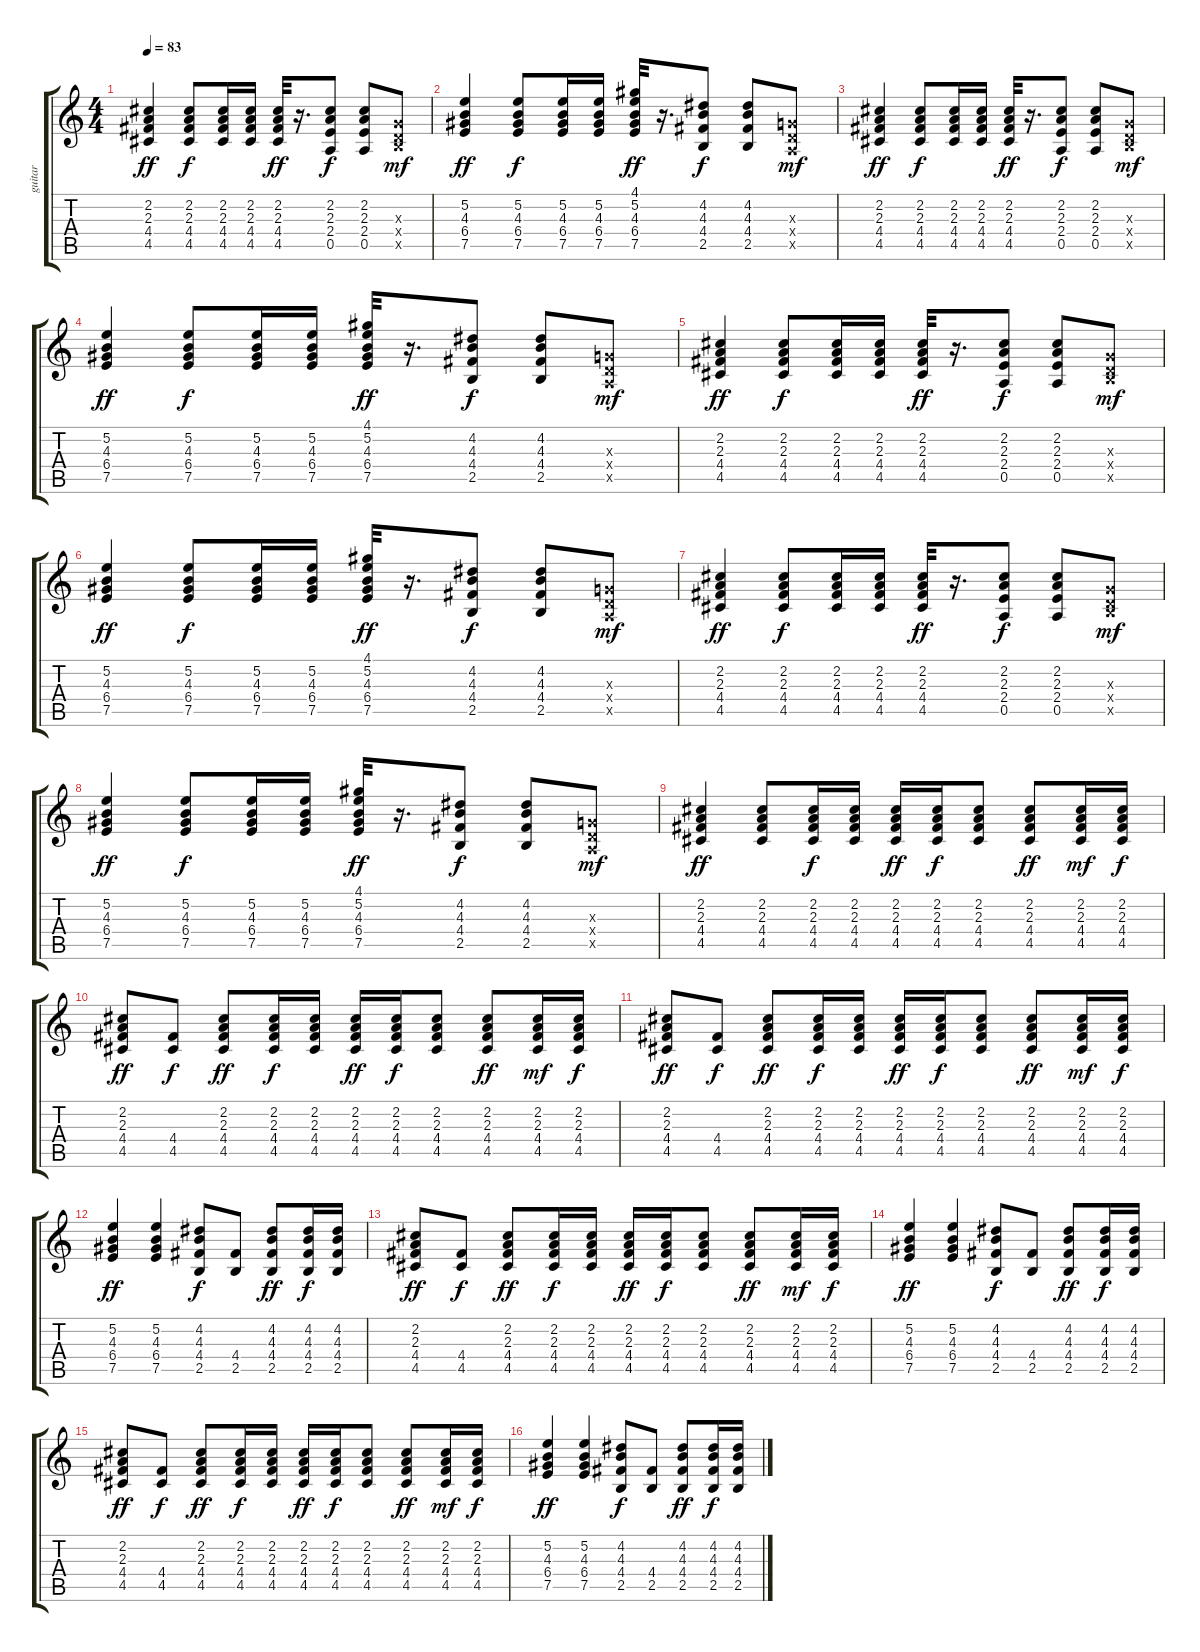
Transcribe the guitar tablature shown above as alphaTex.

\track ("guitar" "guitar") {instrument electricguitarjazz}
\staff {score tabs}
\tuning (E4 B3 G3 D3 A2 E2) {hide}
\ts (4 4)
\tempo 83
\clef g2
\ks c
(2.2 2.3 4.4 4.5).4{dy ff} (2.2 2.3 4.4 4.5).8{dy f} (2.2 2.3 4.4 4.5).16 (2.2 2.3 4.4 4.5).16 (2.2 2.3 4.4 4.5).32{dy ff} r.16{d} (2.2 2.3 2.4 0.5).8{dy f} (2.2 2.3 2.4 0.5).8 (0.3{x} 0.4{x} 2.5{x}).8{dy mf} |
(5.2 4.3 6.4 7.5).4{dy ff} (5.2 4.3 6.4 7.5).8{dy f} (5.2 4.3 6.4 7.5).16 (5.2 4.3 6.4 7.5).16 (4.1 5.2 4.3 6.4 7.5).32{dy ff} r.16{d} (4.2 4.3 4.4 2.5).8{dy f} (4.2 4.3 4.4 2.5).8 (0.3{x} 0.4{x} 0.5{x}).8{dy mf} |
(2.2 2.3 4.4 4.5).4{dy ff} (2.2 2.3 4.4 4.5).8{dy f} (2.2 2.3 4.4 4.5).16 (2.2 2.3 4.4 4.5).16 (2.2 2.3 4.4 4.5).32{dy ff} r.16{d} (2.2 2.3 2.4 0.5).8{dy f} (2.2 2.3 2.4 0.5).8 (0.3{x} 0.4{x} 2.5{x}).8{dy mf} |
(5.2 4.3 6.4 7.5).4{dy ff} (5.2 4.3 6.4 7.5).8{dy f} (5.2 4.3 6.4 7.5).16 (5.2 4.3 6.4 7.5).16 (4.1 5.2 4.3 6.4 7.5).32{dy ff} r.16{d} (4.2 4.3 4.4 2.5).8{dy f} (4.2 4.3 4.4 2.5).8 (0.3{x} 0.4{x} 0.5{x}).8{dy mf} |
(2.2 2.3 4.4 4.5).4{dy ff} (2.2 2.3 4.4 4.5).8{dy f} (2.2 2.3 4.4 4.5).16 (2.2 2.3 4.4 4.5).16 (2.2 2.3 4.4 4.5).32{dy ff} r.16{d} (2.2 2.3 2.4 0.5).8{dy f} (2.2 2.3 2.4 0.5).8 (0.3{x} 0.4{x} 2.5{x}).8{dy mf} |
(5.2 4.3 6.4 7.5).4{dy ff} (5.2 4.3 6.4 7.5).8{dy f} (5.2 4.3 6.4 7.5).16 (5.2 4.3 6.4 7.5).16 (4.1 5.2 4.3 6.4 7.5).32{dy ff} r.16{d} (4.2 4.3 4.4 2.5).8{dy f} (4.2 4.3 4.4 2.5).8 (0.3{x} 0.4{x} 0.5{x}).8{dy mf} |
(2.2 2.3 4.4 4.5).4{dy ff} (2.2 2.3 4.4 4.5).8{dy f} (2.2 2.3 4.4 4.5).16 (2.2 2.3 4.4 4.5).16 (2.2 2.3 4.4 4.5).32{dy ff} r.16{d} (2.2 2.3 2.4 0.5).8{dy f} (2.2 2.3 2.4 0.5).8 (0.3{x} 0.4{x} 2.5{x}).8{dy mf} |
(5.2 4.3 6.4 7.5).4{dy ff} (5.2 4.3 6.4 7.5).8{dy f} (5.2 4.3 6.4 7.5).16 (5.2 4.3 6.4 7.5).16 (4.1 5.2 4.3 6.4 7.5).32{dy ff} r.16{d} (4.2 4.3 4.4 2.5).8{dy f} (4.2 4.3 4.4 2.5).8 (0.3{x} 0.4{x} 0.5{x}).8{dy mf} |
(2.2 2.3 4.4 4.5).4{dy ff} (2.2 2.3 4.4 4.5).8 (2.2 2.3 4.4 4.5).16{dy f} (2.2 2.3 4.4 4.5).16 (2.2 2.3 4.4 4.5).16{dy ff} (2.2 2.3 4.4 4.5).16{dy f} (2.2 2.3 4.4 4.5).8 (2.2 2.3 4.4 4.5).8{dy ff} (2.2 2.3 4.4 4.5).16{dy mf} (2.2 2.3 4.4 4.5).16{dy f} |
(2.2 2.3 4.4 4.5).8{dy ff} (4.4 4.5).8{dy f} (2.2 2.3 4.4 4.5).8{dy ff} (2.2 2.3 4.4 4.5).16{dy f} (2.2 2.3 4.4 4.5).16 (2.2 2.3 4.4 4.5).16{dy ff} (2.2 2.3 4.4 4.5).16{dy f} (2.2 2.3 4.4 4.5).8 (2.2 2.3 4.4 4.5).8{dy ff} (2.2 2.3 4.4 4.5).16{dy mf} (2.2 2.3 4.4 4.5).16{dy f} |
(2.2 2.3 4.4 4.5).8{dy ff} (4.4 4.5).8{dy f} (2.2 2.3 4.4 4.5).8{dy ff} (2.2 2.3 4.4 4.5).16{dy f} (2.2 2.3 4.4 4.5).16 (2.2 2.3 4.4 4.5).16{dy ff} (2.2 2.3 4.4 4.5).16{dy f} (2.2 2.3 4.4 4.5).8 (2.2 2.3 4.4 4.5).8{dy ff} (2.2 2.3 4.4 4.5).16{dy mf} (2.2 2.3 4.4 4.5).16{dy f} |
(5.2 4.3 6.4 7.5).4{dy ff} (5.2 4.3 6.4 7.5).4 (4.2 4.3 4.4 2.5).8{dy f} (4.4 2.5).8 (4.2 4.3 4.4 2.5).8{dy ff} (4.2 4.3 4.4 2.5).16{dy f} (4.2 4.3 4.4 2.5).16 |
(2.2 2.3 4.4 4.5).8{dy ff} (4.4 4.5).8{dy f} (2.2 2.3 4.4 4.5).8{dy ff} (2.2 2.3 4.4 4.5).16{dy f} (2.2 2.3 4.4 4.5).16 (2.2 2.3 4.4 4.5).16{dy ff} (2.2 2.3 4.4 4.5).16{dy f} (2.2 2.3 4.4 4.5).8 (2.2 2.3 4.4 4.5).8{dy ff} (2.2 2.3 4.4 4.5).16{dy mf} (2.2 2.3 4.4 4.5).16{dy f} |
(5.2 4.3 6.4 7.5).4{dy ff} (5.2 4.3 6.4 7.5).4 (4.2 4.3 4.4 2.5).8{dy f} (4.4 2.5).8 (4.2 4.3 4.4 2.5).8{dy ff} (4.2 4.3 4.4 2.5).16{dy f} (4.2 4.3 4.4 2.5).16 |
(2.2 2.3 4.4 4.5).8{dy ff} (4.4 4.5).8{dy f} (2.2 2.3 4.4 4.5).8{dy ff} (2.2 2.3 4.4 4.5).16{dy f} (2.2 2.3 4.4 4.5).16 (2.2 2.3 4.4 4.5).16{dy ff} (2.2 2.3 4.4 4.5).16{dy f} (2.2 2.3 4.4 4.5).8 (2.2 2.3 4.4 4.5).8{dy ff} (2.2 2.3 4.4 4.5).16{dy mf} (2.2 2.3 4.4 4.5).16{dy f} |
(5.2 4.3 6.4 7.5).4{dy ff} (5.2 4.3 6.4 7.5).4 (4.2 4.3 4.4 2.5).8{dy f} (4.4 2.5).8 (4.2 4.3 4.4 2.5).8{dy ff} (4.2 4.3 4.4 2.5).16{dy f} (4.2 4.3 4.4 2.5).16
